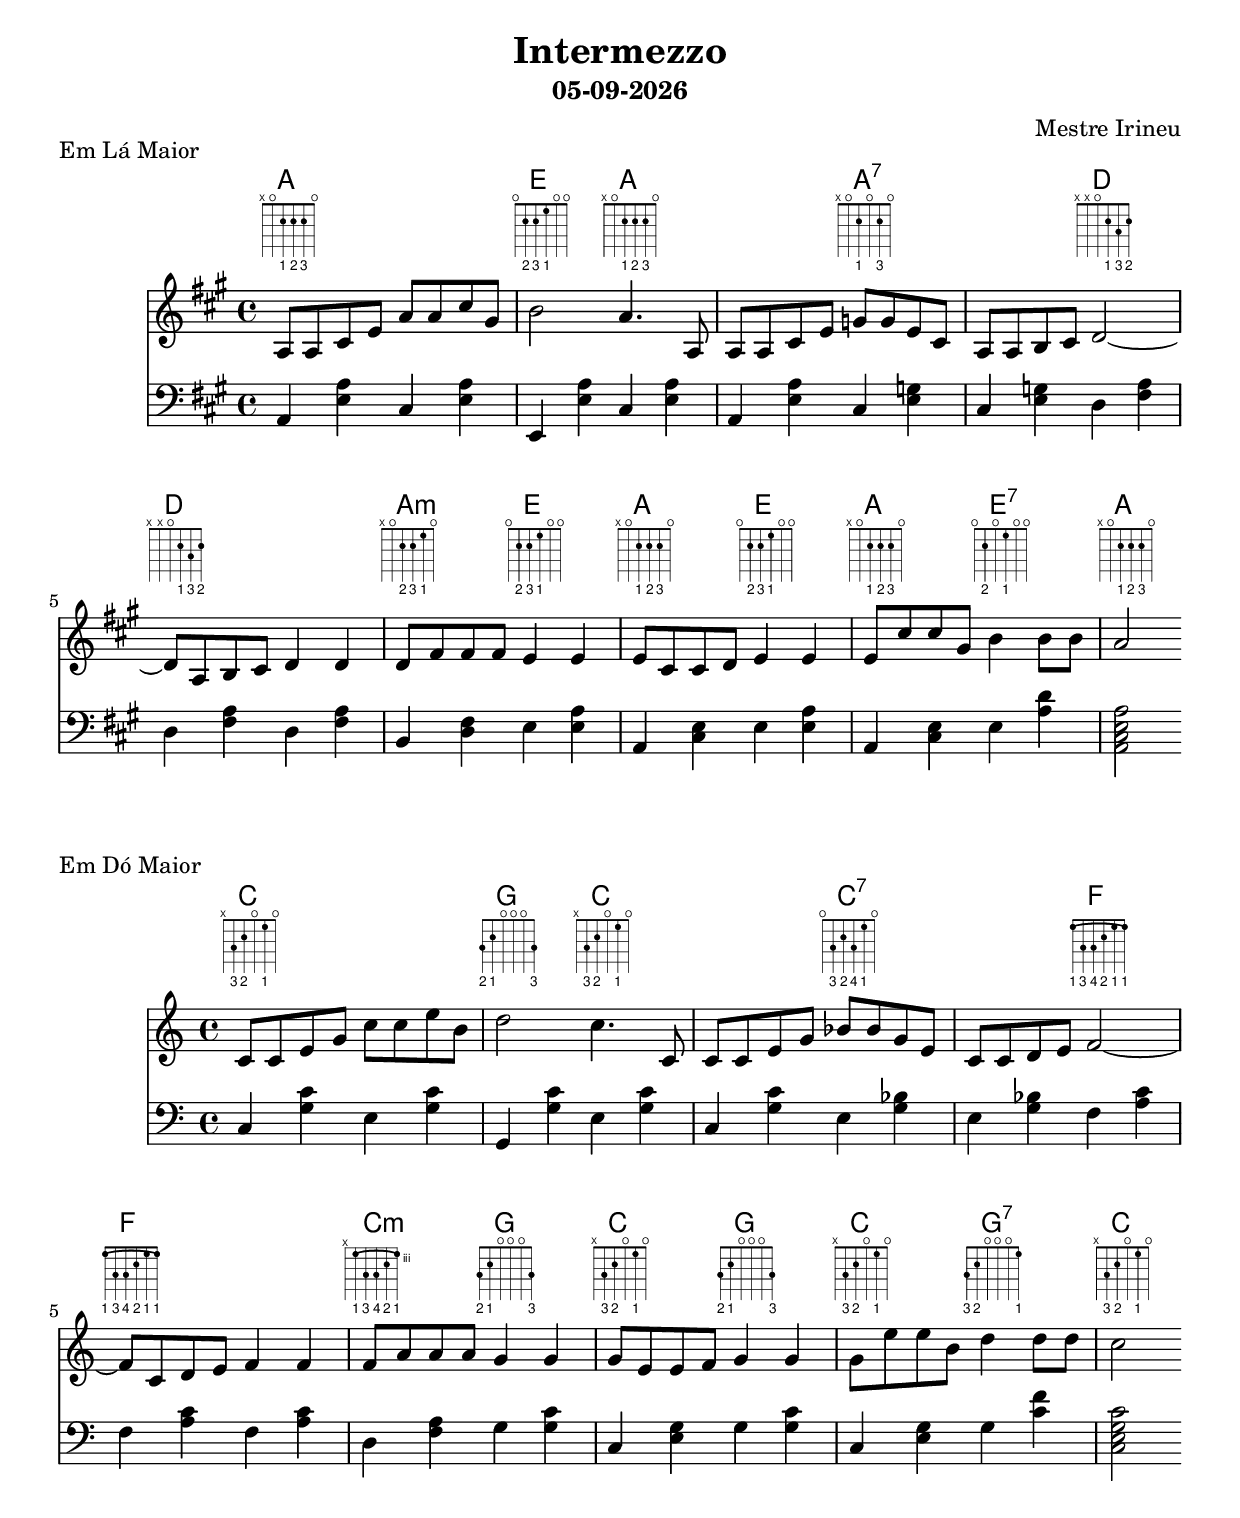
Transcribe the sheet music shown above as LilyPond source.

% set the starting point to middle C
% first, define a variable to hold the formatted date:
date = #(strftime "%d-%m-%Y" (localtime (current-time)))
\version "2.16.0"
\header {
   title = "Intermezzo"
   subtitle = "Em Lá Maior"
   composer = "Mestre Irineu"
   subtitle = \date
}
\paper {
  #(set-paper-size "a4")
}
\include "predefined-guitar-fretboards.ly"
% \storePredefinedDiagram \chordmode { c' }
%                        #guitar-tuning
%                        #"x;1-1-(;3-2;3-3;3-4;1-1-);"
osAcordes = \chordmode {
  % insert chords for chordnames and fretboards here
  a1  e2 a1  a1:7 d2 d1 a2:m e a e a e:7 a 
}
\score {
  \relative c' {  
   << 
     \new ChordNames { \osAcordes }
     \new FretBoards { \osAcordes }
     \new Staff { \clef treble \key a \major   \time 4/4 \override Lyrics . LyricText #'color = #blue
        \bar "|:"
       a8 a cis e a a cis gis 
       b2 a4. a,8
       a a cis e g! g e cis
       a a b cis d2 ~
       d8 a b cis d4 d
       d8 fis fis fis e4 e
       e8 cis cis d e4 e
       e8 cis' cis gis b4 b8 b
       a2
       \bar ":|"
     }
     \new Staff { \clef bass   \key a \major
       a,,4 <e' a> cis <e a> % A
       e,   <a' e> cis, <e a> % E A
       a,4 <e' a> cis <e g> % A A7
       cis <e g>   d <fis a>   % A7 D
       d <fis a>   d <fis a>  % D D
       b,  <d fis>   e  <a e>  % bm E
       a,  <cis e>   e  <a e>   % A E
       a,   <cis e>   e  <a d>    % A E7
       <a,  cis e a>2 % A
     }
   >>
  }
  \header {
      piece = "Em Lá Maior"
  }
}



\score {
  \transpose a c' {
    \relative c' {  
      << 
        \new ChordNames { \osAcordes }
        \new FretBoards { \osAcordes }
        \new Staff { \clef treble \key a \major   \time 4/4 \override Lyrics . LyricText #'color = #blue
           a8 a cis e a a cis gis 
           b2 a4. a,8
           a a cis e g! g e cis
           a a b cis d2 ~
           d8 a b cis d4 d
           d8 fis fis fis e4 e
           e8 cis cis d e4 e
           e8 cis' cis gis b4 b8 b
           a2
        }
        \new Staff { \clef bass   \key a \major
           a,,4 <e' a> cis <e a> % A
           e,   <a' e> cis, <e a> % E A
           a,4 <e' a> cis <e g> % A A7
           cis <e g>   d <fis a>   % A7 D
           d <fis a>   d <fis a>  % D D
           b,  <d fis>   e  <a e>  % bm E
           a,  <cis e>   e  <a e>   % A E
           a,   <cis e>   e  <a d>    % A E7
           <a,  cis e a>2 % A
        }
      >>
    }
  }
  \header {
      piece = "Em Dó Maior"
  }
}

